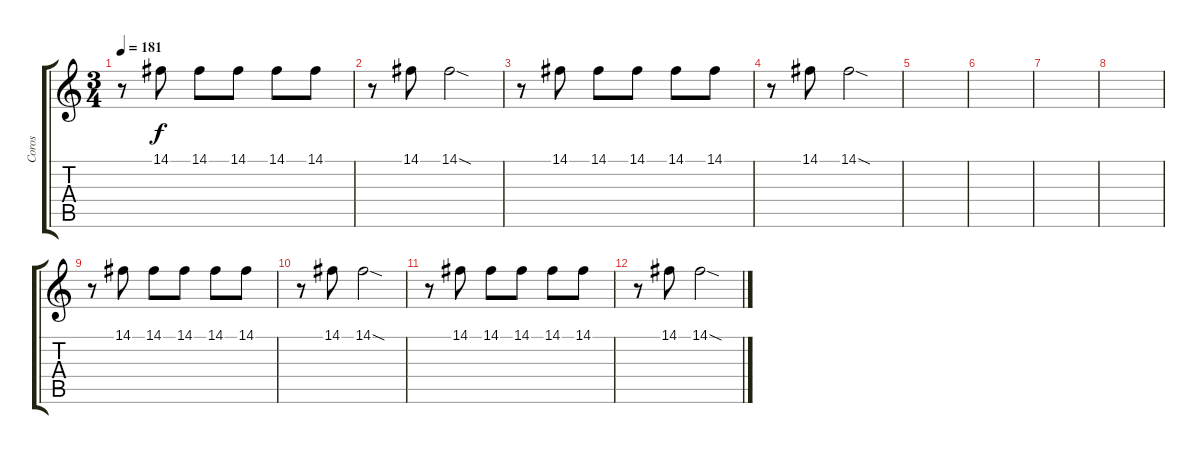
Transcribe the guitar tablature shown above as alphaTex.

\track ("Coros" "Coros") {instrument voiceoohs}
\staff {score tabs}
\tuning (E4 B3 G3 D3 A2 E2) {hide}
\ts (3 4)
\tempo 181
\clef g2
\ks c
r.8{dy f} 14.1.8 14.1.8 14.1.8 14.1.8 14.1.8 |
r.8 14.1.8 14.1{sod}.2 |
r.8 14.1.8 14.1.8 14.1.8 14.1.8 14.1.8 |
r.8 14.1.8 14.1{sod}.2 |
|
|
|
|
r.8 14.1.8 14.1.8 14.1.8 14.1.8 14.1.8 |
r.8 14.1.8 14.1{sod}.2 |
r.8 14.1.8 14.1.8 14.1.8 14.1.8 14.1.8 |
r.8 14.1.8 14.1{sod}.2
